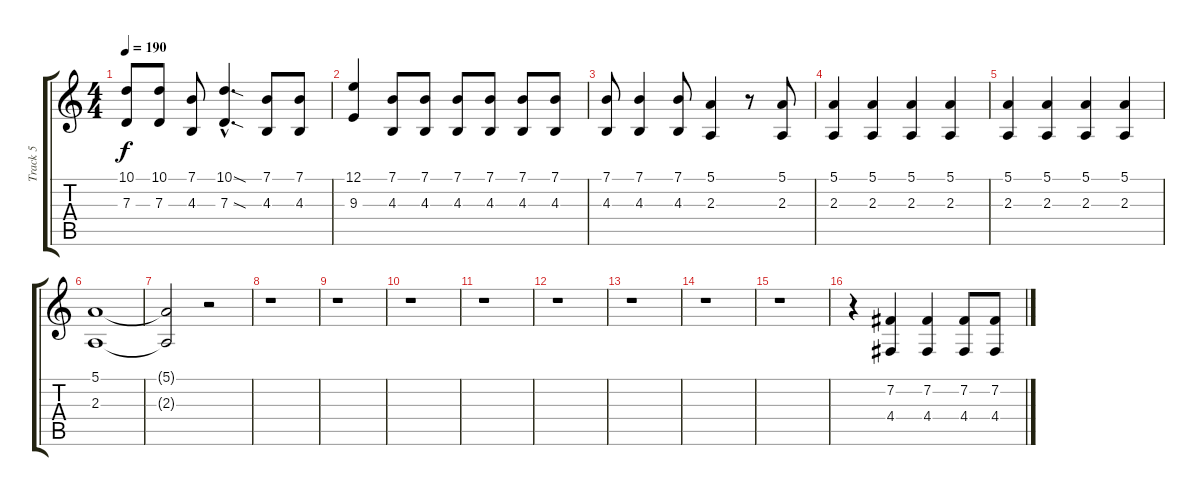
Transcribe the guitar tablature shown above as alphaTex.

\track ("Track 5" "Track 5") {instrument lead6voice}
\staff {score tabs}
\tuning (E4 B3 G3 D3 A2 E2) {hide}
\ts (4 4)
\tempo 190
\clef g2
\ks c
(10.1 7.3).8{dy f} (10.1 7.3).8 (7.1 4.3).8 (10.1{sod hac} 7.3{sod hac}).4{d} (7.1 4.3).8 (7.1 4.3).8 |
(12.1 9.3).4 (7.1 4.3).8 (7.1 4.3).8 (7.1 4.3).8 (7.1 4.3).8 (7.1 4.3).8 (7.1 4.3).8 |
(7.1 4.3).8 (7.1 4.3).4 (7.1 4.3).8 (5.1 2.3).4 r.8 (5.1 2.3).8 |
(5.1 2.3).4 (5.1 2.3).4 (5.1 2.3).4 (5.1 2.3).4 |
(5.1 2.3).4 (5.1 2.3).4 (5.1 2.3).4 (5.1 2.3).4 |
(5.1 2.3).1 |
(5.1{t} 2.3{t}).2 r.2 |
r.1 |
r.1 |
r.1 |
r.1 |
r.1 |
r.1 |
r.1 |
r.1 |
r.4 (7.2 4.4).4 (7.2 4.4).4 (7.2 4.4).8 (7.2 4.4).8
